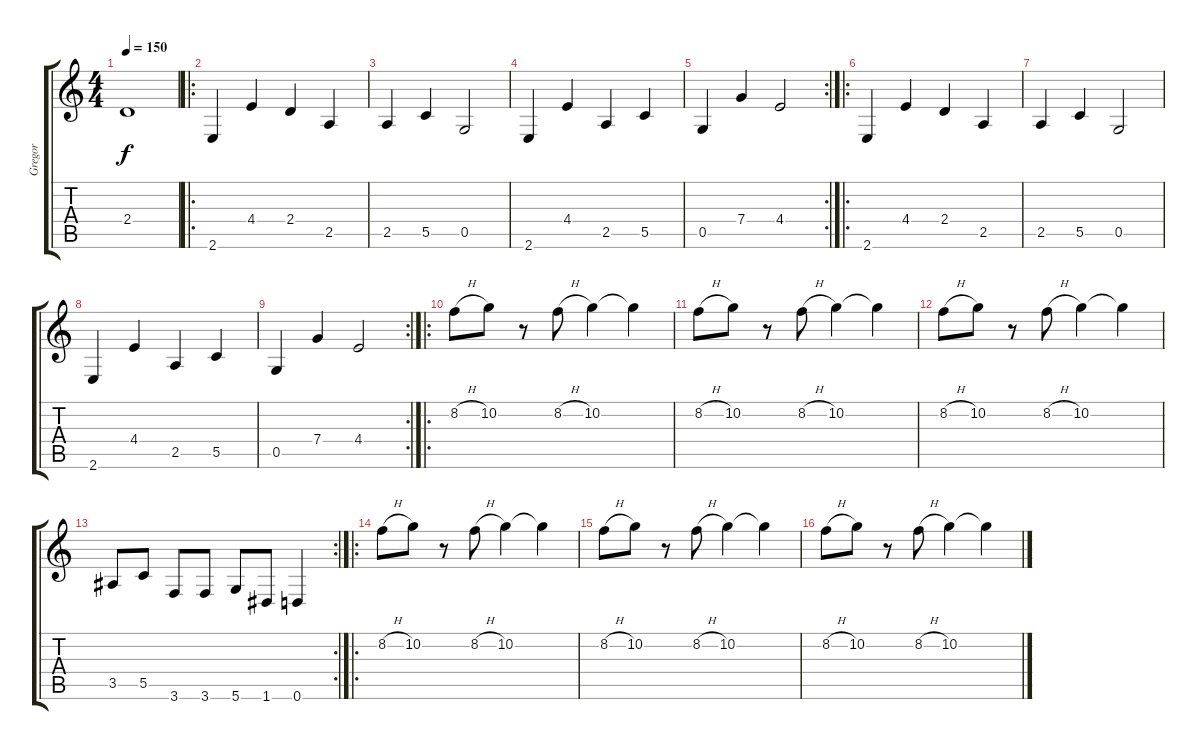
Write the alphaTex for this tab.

\track ("Gregor" "Gregor") {instrument distortionguitar}
\staff {score tabs}
\tuning (D4 A3 F3 C3 G2 D2) {hide}
\ts (4 4)
\tempo 150
\clef g2
\ks c
2.4{t}.1{dy f} |
\ro
2.6.4 4.4.4 2.4.4 2.5.4 |
2.5.4 5.5.4 0.5.2 |
2.6.4 4.4.4 2.5.4 5.5.4 |
\rc 2
0.5.4 7.4.4 4.4.2 |
\ro
2.6.4 4.4.4 2.4.4 2.5.4 |
2.5.4 5.5.4 0.5.2 |
2.6.4 4.4.4 2.5.4 5.5.4 |
\rc 2
0.5.4 7.4.4 4.4.2 |
\ro
8.2{h}.8 10.2.8 r.8 8.2{h}.8 10.2.4 10.2{t}.4 |
8.2{h}.8 10.2.8 r.8 8.2{h}.8 10.2.4 10.2{t}.4 |
8.2{h}.8 10.2.8 r.8 8.2{h}.8 10.2.4 10.2{t}.4 |
\rc 2
3.5.8 5.5.8 3.6.8 3.6.8 5.6.8 1.6.8 0.6.4 |
\ro
8.2{h}.8 10.2.8 r.8 8.2{h}.8 10.2.4 10.2{t}.4 |
8.2{h}.8 10.2.8 r.8 8.2{h}.8 10.2.4 10.2{t}.4 |
8.2{h}.8 10.2.8 r.8 8.2{h}.8 10.2.4 10.2{t}.4
